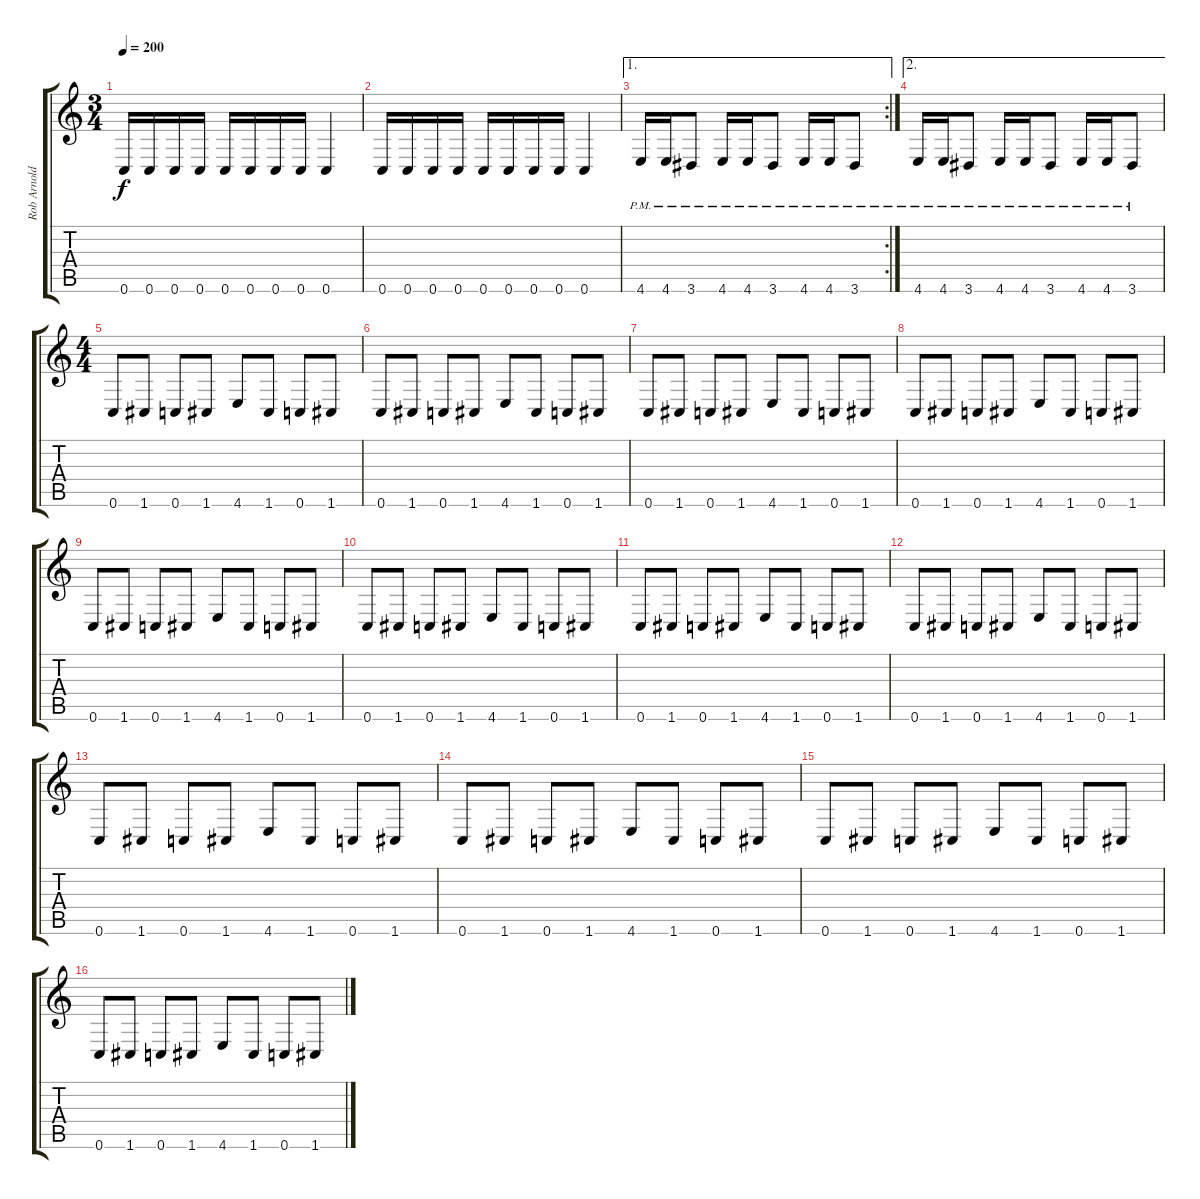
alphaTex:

\track ("Rob Arnold" "Rob Arnold") {instrument overdrivenguitar}
\staff {score tabs}
\tuning (D4 A3 F3 C3 G2 C2) {hide}
\ts (3 4)
\tempo 200
\clef g2
\ks c
0.6.16{dy f} 0.6.16 0.6.16 0.6.16 0.6.16 0.6.16 0.6.16 0.6.16 0.6.4 |
0.6.16 0.6.16 0.6.16 0.6.16 0.6.16 0.6.16 0.6.16 0.6.16 0.6.4 |
\ae 1
\rc 2
4.6{pm}.16 4.6{pm}.16 3.6{pm}.8 4.6{pm}.16 4.6{pm}.16 3.6{pm}.8 4.6{pm}.16 4.6{pm}.16 3.6{pm}.8 |
\ae 2
4.6{pm}.16 4.6{pm}.16 3.6{pm}.8 4.6{pm}.16 4.6{pm}.16 3.6{pm}.8 4.6{pm}.16 4.6{pm}.16 3.6{pm}.8 |
\ts (4 4)
0.6.8 1.6.8 0.6.8 1.6.8 4.6.8 1.6.8 0.6.8 1.6.8 |
0.6.8 1.6.8 0.6.8 1.6.8 4.6.8 1.6.8 0.6.8 1.6.8 |
0.6.8 1.6.8 0.6.8 1.6.8 4.6.8 1.6.8 0.6.8 1.6.8 |
0.6.8 1.6.8 0.6.8 1.6.8 4.6.8 1.6.8 0.6.8 1.6.8 |
0.6.8 1.6.8 0.6.8 1.6.8 4.6.8 1.6.8 0.6.8 1.6.8 |
0.6.8 1.6.8 0.6.8 1.6.8 4.6.8 1.6.8 0.6.8 1.6.8 |
0.6.8 1.6.8 0.6.8 1.6.8 4.6.8 1.6.8 0.6.8 1.6.8 |
0.6.8 1.6.8 0.6.8 1.6.8 4.6.8 1.6.8 0.6.8 1.6.8 |
0.6.8 1.6.8 0.6.8 1.6.8 4.6.8 1.6.8 0.6.8 1.6.8 |
0.6.8 1.6.8 0.6.8 1.6.8 4.6.8 1.6.8 0.6.8 1.6.8 |
0.6.8 1.6.8 0.6.8 1.6.8 4.6.8 1.6.8 0.6.8 1.6.8 |
0.6.8 1.6.8 0.6.8 1.6.8 4.6.8 1.6.8 0.6.8 1.6.8
